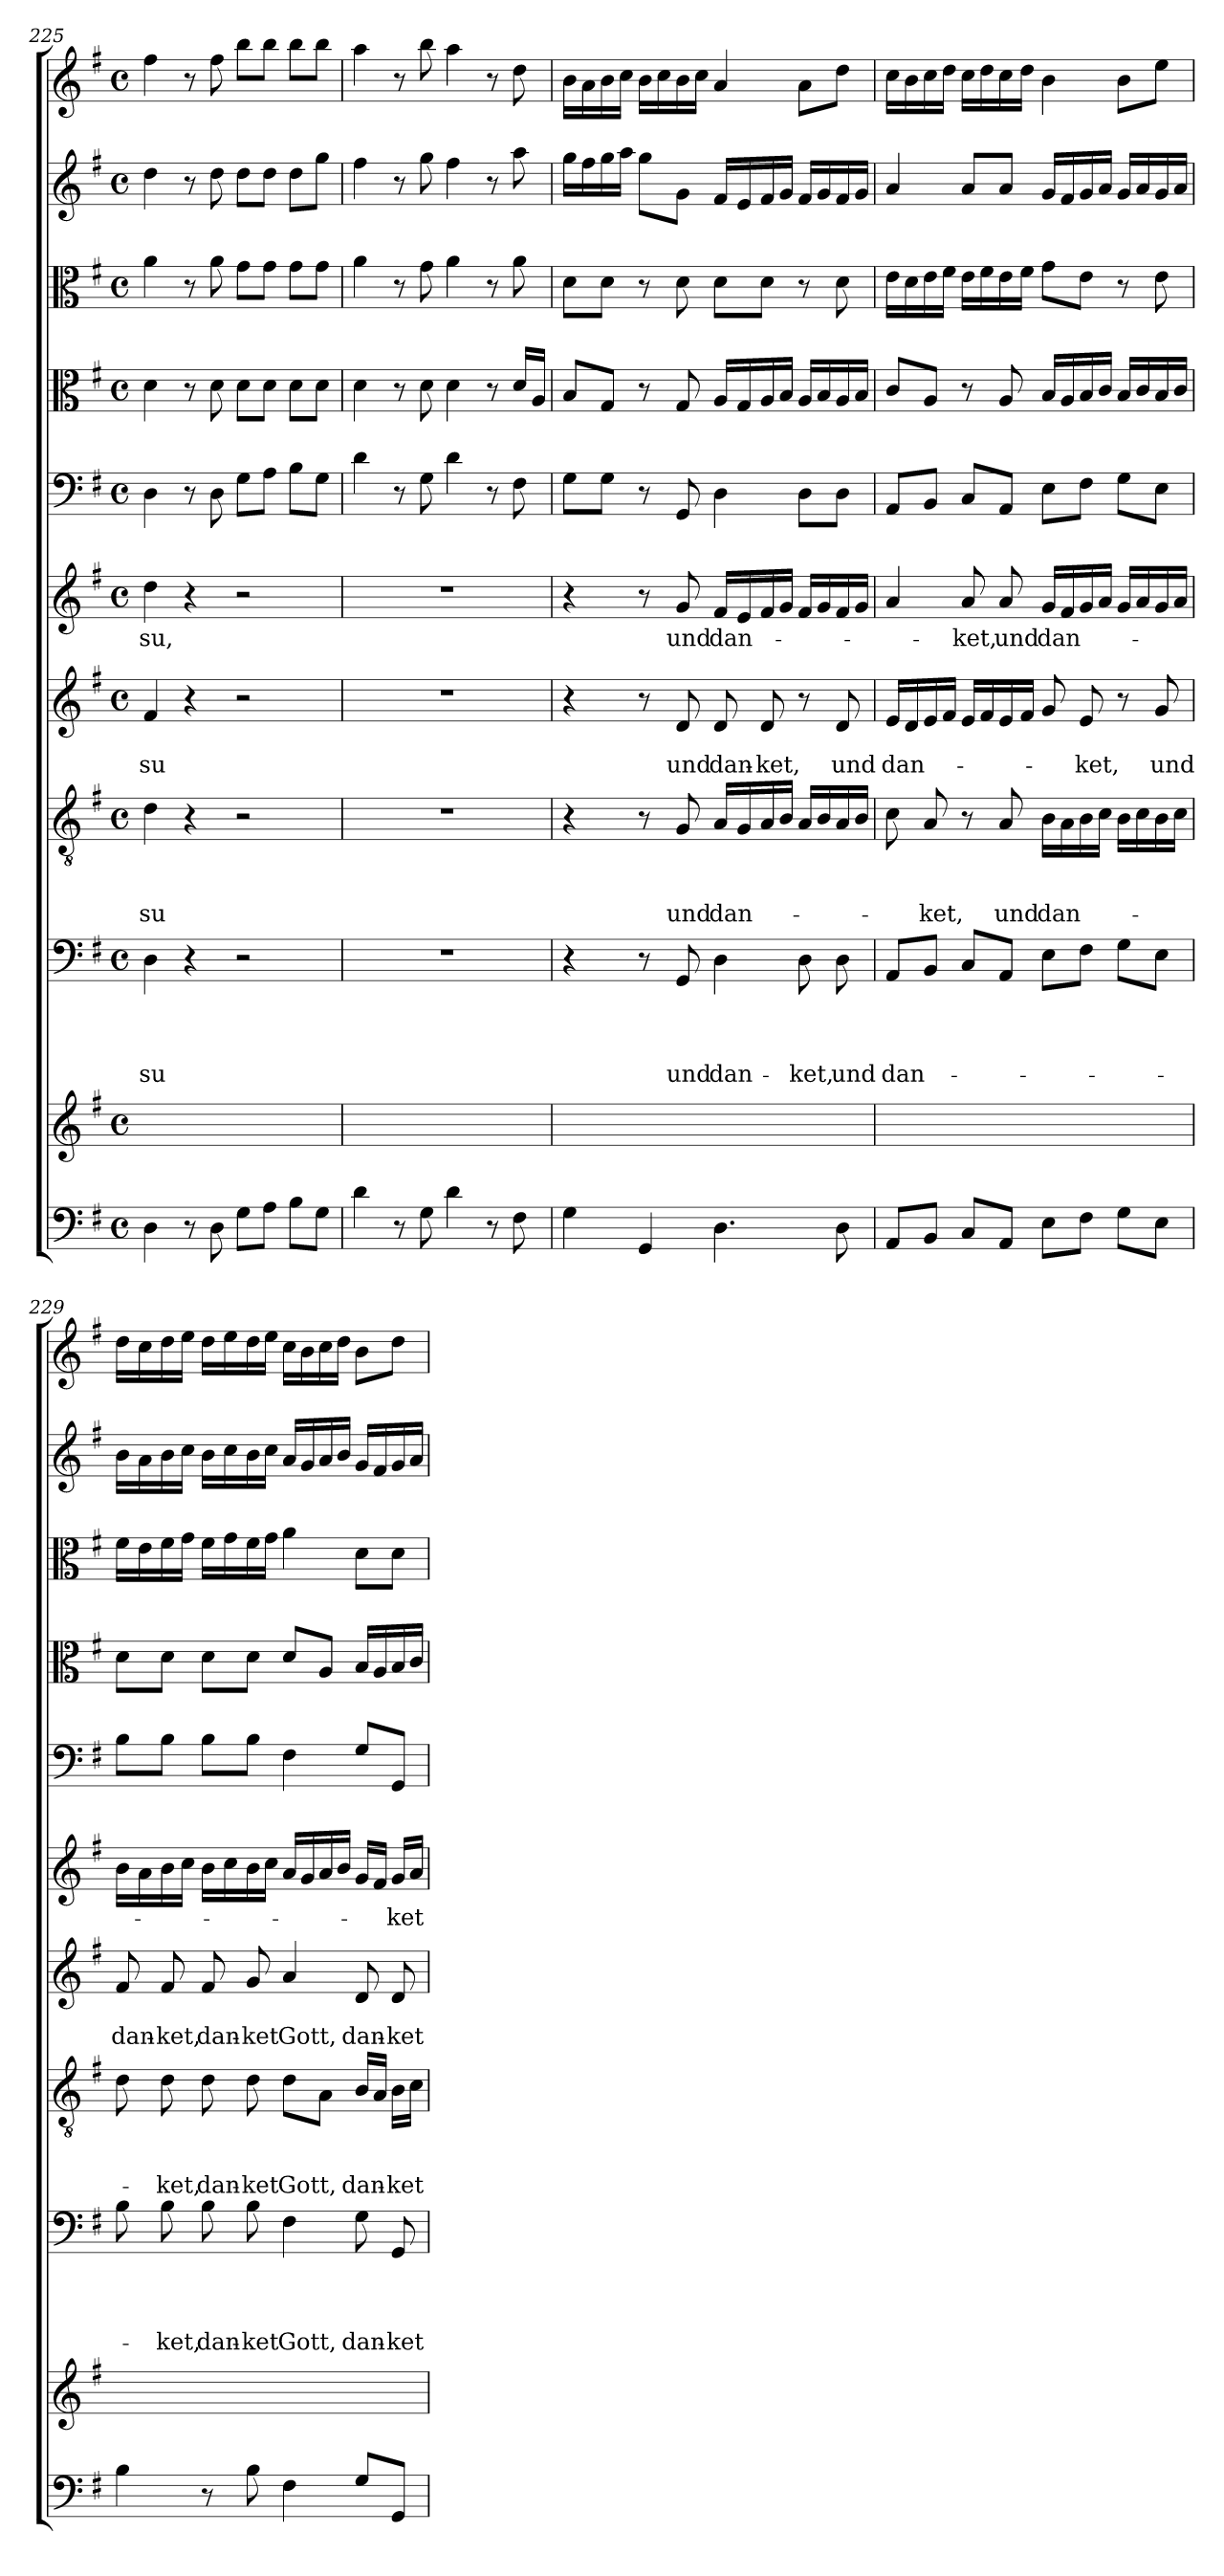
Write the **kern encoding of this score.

**kern	**kern	**kern	**text	**text	**text	**text	**kern	**text	**text	**text	**kern	**text	**text	**kern	**text	**kern	**kern	**kern	**kern	**kern
*part11	*part10	*part9	*part9	*part9	*part9	*part9	*part8	*part8	*part8	*part8	*part7	*part7	*part7	*part6	*part6	*part5	*part4	*part3	*part2	*part1
*staff11	*staff10	*staff9	*staff9	*staff9	*staff9	*staff9	*staff8	*staff8	*staff8	*staff8	*staff7	*staff7	*staff7	*staff6	*staff6	*staff5	*staff4	*staff3	*staff2	*staff1
*clefF4	*clefG2	*clefF4	*	*	*	*	*clefGv2	*	*	*	*clefG2	*	*	*clefG2	*	*clefF4	*clefC3	*clefC3	*clefG2	*clefG2
*k[f#]	*k[f#]	*k[f#]	*	*	*	*	*k[f#]	*	*	*	*k[f#]	*	*	*k[f#]	*	*k[f#]	*k[f#]	*k[f#]	*k[f#]	*k[f#]
*G:	*G:	*G:	*	*	*	*	*G:	*	*	*	*G:	*	*	*G:	*	*G:	*G:	*G:	*G:	*G:
*M4/4	*M4/4	*M4/4	*	*	*	*	*M4/4	*	*	*	*M4/4	*	*	*M4/4	*	*M4/4	*M4/4	*M4/4	*M4/4	*M4/4
*met(c)	*met(c)	*met(c)	*	*	*	*	*met(c)	*	*	*	*met(c)	*	*	*met(c)	*	*met(c)	*met(c)	*met(c)	*met(c)	*met(c)
=225	=225	=225	=225	=225	=225	=225	=225	=225	=225	=225	=225	=225	=225	=225	=225	=225	=225	=225	=225	=225
!	!	!	!	!	!	!LO:LY:b	!	!	!	!LO:LY:b	!	!	!LO:LY:b	!	!LO:LY:b	!	!	!	!	!
4D\	1ryy	4D\	.	.	.	-su	4d\	.	.	-su	4f#/	.	-su	4dd\	-su,	4D\	4d\	4a\	4dd\	4ff#\
8r	.	4r	.	.	.	.	4r	.	.	.	4r	.	.	4r	.	8r	8r	8r	8r	8r
8D\	.	.	.	.	.	.	.	.	.	.	.	.	.	.	.	8D\	8d\	8a\	8dd\	8ff#\
8G\L	.	2r	.	.	.	.	2r	.	.	.	2r	.	.	2r	.	8G\L	8d\L	8g\L	8dd\L	8bb\L
8A\J	.	.	.	.	.	.	.	.	.	.	.	.	.	.	.	8A\J	8d\J	8g\J	8dd\J	8bb\J
8B\L	.	.	.	.	.	.	.	.	.	.	.	.	.	.	.	8B\L	8d\L	8g\L	8dd\L	8bb\L
8G\J	.	.	.	.	.	.	.	.	.	.	.	.	.	.	.	8G\J	8d\J	8g\J	8gg\J	8bb\J
=226	=226	=226	=226	=226	=226	=226	=226	=226	=226	=226	=226	=226	=226	=226	=226	=226	=226	=226	=226	=226
4d\	1ryy	1r	.	.	.	.	1r	.	.	.	1r	.	.	1r	.	4d\	4d\	4a\	4ff#\	4aa\
8r	.	.	.	.	.	.	.	.	.	.	.	.	.	.	.	8r	8r	8r	8r	8r
8G\	.	.	.	.	.	.	.	.	.	.	.	.	.	.	.	8G\	8d\	8g\	8gg\	8bb\
4d\	.	.	.	.	.	.	.	.	.	.	.	.	.	.	.	4d\	4d\	4a\	4ff#\	4aa\
8r	.	.	.	.	.	.	.	.	.	.	.	.	.	.	.	8r	8r	8r	8r	8r
8F#\	.	.	.	.	.	.	.	.	.	.	.	.	.	.	.	8F#\	16d/LL	8a\	8aa\	8dd\
.	.	.	.	.	.	.	.	.	.	.	.	.	.	.	.	.	16A/JJ	.	.	.
!!LO:PB:g=z
=227	=227	=227	=227	=227	=227	=227	=227	=227	=227	=227	=227	=227	=227	=227	=227	=227	=227	=227	=227	=227
4G\	1ryy	4r	.	.	.	.	4r	.	.	.	4r	.	.	4r	.	8G\L	8B/L	8d\L	16gg\LL	16b\LL
.	.	.	.	.	.	.	.	.	.	.	.	.	.	.	.	.	.	.	16ff#\	16a\
.	.	.	.	.	.	.	.	.	.	.	.	.	.	.	.	8G\J	8G/J	8d\J	16gg\	16b\
.	.	.	.	.	.	.	.	.	.	.	.	.	.	.	.	.	.	.	16aa\JJ	16cc\JJ
4GG/	.	8r	.	.	.	.	8r	.	.	.	8r	.	.	8r	.	8r	8r	8r	8gg\L	16b\LL
.	.	.	.	.	.	.	.	.	.	.	.	.	.	.	.	.	.	.	.	16cc\
!	!	!	!	!	!	!LO:LY:b	!	!	!	!LO:LY:b	!	!	!LO:LY:b	!	!LO:LY:b	!	!	!	!	!
.	.	8GG/	.	.	.	und	8G/	.	.	und	8d/	.	und	8g/	und	8GG/	8G/	8d\	8g\J	16b\
.	.	.	.	.	.	.	.	.	.	.	.	.	.	.	.	.	.	.	.	16cc\JJ
!	!	!	!	!	!	!LO:LY:b	!	!	!	!LO:LY:b	!	!	!LO:LY:b	!	!LO:LY:b	!	!	!	!	!
4.D\	.	4D\	.	.	.	dan-	16A/LL	.	.	dan-	8d/	.	dan-	16f#/LL	dan-	4D\	16A/LL	8d\L	16f#/LL	4a/
.	.	.	.	.	.	.	16G/	.	.	.	.	.	.	16e/	.	.	16G/	.	16e/	.
!	!	!	!	!	!	!	!	!	!	!	!	!	!LO:LY:b	!	!	!	!	!	!	!
.	.	.	.	.	.	.	16A/	.	.	.	8d/	.	-ket,	16f#/	.	.	16A/	8d\J	16f#/	.
.	.	.	.	.	.	.	16B/JJ	.	.	.	.	.	.	16g/JJ	.	.	16B/JJ	.	16g/JJ	.
!	!	!	!	!	!	!LO:LY:b	!	!	!	!	!	!	!	!	!	!	!	!	!	!
.	.	8D\	.	.	.	-ket,	16A/LL	.	.	.	8r	.	.	16f#/LL	.	8D\L	16A/LL	8r	16f#/LL	8a\L
.	.	.	.	.	.	.	16B/	.	.	.	.	.	.	16g/	.	.	16B/	.	16g/	.
!	!	!	!	!	!	!LO:LY:b	!	!	!	!	!	!	!LO:LY:b	!	!	!	!	!	!	!
8D\	.	8D\	.	.	.	und	16A/	.	.	.	8d/	.	und	16f#/	.	8D\J	16A/	8d\	16f#/	8dd\J
.	.	.	.	.	.	.	16B/JJ	.	.	.	.	.	.	16g/JJ	.	.	16B/JJ	.	16g/JJ	.
=228	=228	=228	=228	=228	=228	=228	=228	=228	=228	=228	=228	=228	=228	=228	=228	=228	=228	=228	=228	=228
!	!	!	!	!	!	!LO:LY:b	!	!	!	!	!	!	!LO:LY:b	!	!	!	!	!	!	!
8AA/L	1ryy	8AA/L	.	.	.	dan-	8c\	.	.	.	16e/LL	.	dan-	4a/	.	8AA/L	8c/L	16e\LL	4a/	16cc\LL
.	.	.	.	.	.	.	.	.	.	.	16d/	.	.	.	.	.	.	16d\	.	16b\
!	!	!	!	!	!	!	!	!	!	!LO:LY:b	!	!	!	!	!	!	!	!	!	!
8BB/J	.	8BB/J	.	.	.	.	8A/	.	.	-ket,	16e/	.	.	.	.	8BB/J	8A/J	16e\	.	16cc\
.	.	.	.	.	.	.	.	.	.	.	16f#/JJ	.	.	.	.	.	.	16f#\JJ	.	16dd\JJ
!	!	!	!	!	!	!	!	!	!	!	!	!	!	!	!LO:LY:b	!	!	!	!	!
8C/L	.	8C/L	.	.	.	.	8r	.	.	.	16e/LL	.	.	8a/	-ket,	8C/L	8r	16e\LL	8a/L	16cc\LL
.	.	.	.	.	.	.	.	.	.	.	16f#/	.	.	.	.	.	.	16f#\	.	16dd\
!	!	!	!	!	!	!	!	!	!	!LO:LY:b	!	!	!	!	!LO:LY:b	!	!	!	!	!
8AA/J	.	8AA/J	.	.	.	.	8A/	.	.	und	16e/	.	.	8a/	und	8AA/J	8A/	16e\	8a/J	16cc\
.	.	.	.	.	.	.	.	.	.	.	16f#/JJ	.	.	.	.	.	.	16f#\JJ	.	16dd\JJ
!	!	!	!	!	!	!	!	!	!	!LO:LY:b	!	!	!	!	!LO:LY:b	!	!	!	!	!
8E\L	.	8E\L	.	.	.	.	16B\LL	.	.	dan-	8g/	.	.	16g/LL	dan-	8E\L	16B/LL	8g\L	16g/LL	4b\
.	.	.	.	.	.	.	16A\	.	.	.	.	.	.	16f#/	.	.	16A/	.	16f#/	.
!	!	!	!	!	!	!	!	!	!	!	!	!	!LO:LY:b	!	!	!	!	!	!	!
8F#\J	.	8F#\J	.	.	.	.	16B\	.	.	.	8e/	.	-ket,	16g/	.	8F#\J	16B/	8e\J	16g/	.
.	.	.	.	.	.	.	16c\JJ	.	.	.	.	.	.	16a/JJ	.	.	16c/JJ	.	16a/JJ	.
8G\L	.	8G\L	.	.	.	.	16B\LL	.	.	.	8r	.	.	16g/LL	.	8G\L	16B/LL	8r	16g/LL	8b\L
.	.	.	.	.	.	.	16c\	.	.	.	.	.	.	16a/	.	.	16c/	.	16a/	.
!	!	!	!	!	!	!	!	!	!	!	!	!	!LO:LY:b	!	!	!	!	!	!	!
8E\J	.	8E\J	.	.	.	.	16B\	.	.	.	8g/	.	und	16g/	.	8E\J	16B/	8e\	16g/	8ee\J
.	.	.	.	.	.	.	16c\JJ	.	.	.	.	.	.	16a/JJ	.	.	16c/JJ	.	16a/JJ	.
=229	=229	=229	=229	=229	=229	=229	=229	=229	=229	=229	=229	=229	=229	=229	=229	=229	=229	=229	=229	=229
!	!	!	!	!	!	!	!	!	!	!	!	!	!LO:LY:b	!	!	!	!	!	!	!
4B\	1ryy	8B\	.	.	.	.	8d\	.	.	.	8f#/	.	dan-	16b\LL	.	8B\L	8d\L	16f#\LL	16b\LL	16dd\LL
.	.	.	.	.	.	.	.	.	.	.	.	.	.	16a\	.	.	.	16e\	16a\	16cc\
!	!	!	!	!	!	!LO:LY:b	!	!	!	!LO:LY:b	!	!	!LO:LY:b	!	!	!	!	!	!	!
.	.	8B\	.	.	.	-ket,	8d\	.	.	-ket,	8f#/	.	-ket,	16b\	.	8B\J	8d\J	16f#\	16b\	16dd\
.	.	.	.	.	.	.	.	.	.	.	.	.	.	16cc\JJ	.	.	.	16g\JJ	16cc\JJ	16ee\JJ
!	!	!	!	!	!	!LO:LY:b	!	!	!	!LO:LY:b	!	!	!LO:LY:b	!	!	!	!	!	!	!
8r	.	8B\	.	.	.	dan-	8d\	.	.	dan-	8f#/	.	dan-	16b\LL	.	8B\L	8d\L	16f#\LL	16b\LL	16dd\LL
.	.	.	.	.	.	.	.	.	.	.	.	.	.	16cc\	.	.	.	16g\	16cc\	16ee\
!	!	!	!	!	!	!LO:LY:b	!	!	!	!LO:LY:b	!	!	!LO:LY:b	!	!	!	!	!	!	!
8B\	.	8B\	.	.	.	-ket	8d\	.	.	-ket	8g/	.	-ket	16b\	.	8B\J	8d\J	16f#\	16b\	16dd\
.	.	.	.	.	.	.	.	.	.	.	.	.	.	16cc\JJ	.	.	.	16g\JJ	16cc\JJ	16ee\JJ
!	!	!	!	!	!	!LO:LY:b	!	!	!	!LO:LY:b	!	!	!LO:LY:b	!	!	!	!	!	!	!
4F#\	.	4F#\	.	.	.	Gott,	8d\L	.	.	Gott,	4a/	.	Gott,	16a/LL	.	4F#\	8d/L	4a\	16a/LL	16cc\LL
.	.	.	.	.	.	.	.	.	.	.	.	.	.	16g/	.	.	.	.	16g/	16b\
.	.	.	.	.	.	.	8A\J	.	.	.	.	.	.	16a/	.	.	8A/J	.	16a/	16cc\
.	.	.	.	.	.	.	.	.	.	.	.	.	.	16b/JJ	.	.	.	.	16b/JJ	16dd\JJ
!	!	!	!	!	!	!LO:LY:b	!	!	!	!LO:LY:b	!	!	!LO:LY:b	!	!	!	!	!	!	!
8G/L	.	8G\	.	.	.	dan-	16B/LL	.	.	dan-	8d/	.	dan-	16g/LL	.	8G/L	16B/LL	8d\L	16g/LL	8b\L
.	.	.	.	.	.	.	16A/JJ	.	.	.	.	.	.	16f#/JJ	.	.	16A/	.	16f#/	.
!	!	!	!	!	!	!LO:LY:b	!	!	!	!LO:LY:b	!	!	!LO:LY:b	!	!LO:LY:b	!	!	!	!	!
8GG/J	.	8GG/	.	.	.	-ket	16B\LL	.	.	-ket	8d/	.	-ket	16g/LL	-ket	8GG/J	16B/	8d\J	16g/	8dd\J
.	.	.	.	.	.	.	16c\JJ	.	.	.	.	.	.	16a/JJ	.	.	16c/JJ	.	16a/JJ	.
=	=	=	=	=	=	=	=	=	=	=	=	=	=	=	=	=	=	=	=	=
*-	*-	*-	*-	*-	*-	*-	*-	*-	*-	*-	*-	*-	*-	*-	*-	*-	*-	*-	*-	*-
